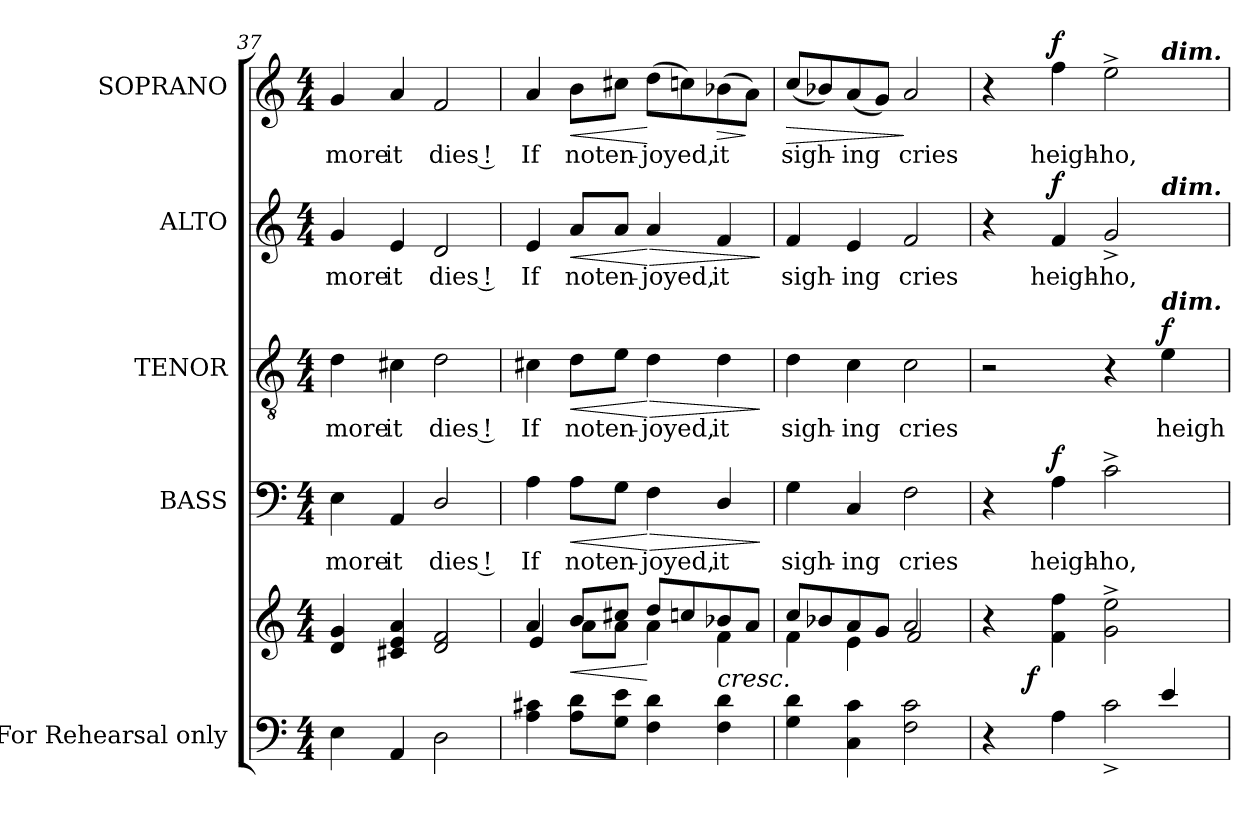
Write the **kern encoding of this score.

**kern	**kern	**dynam	**kern	**text	**dynam	**kern	**text	**dynam	**kern	**text	**dynam	**kern	**text	**dynam
*part5	*part5	*part5	*part4	*part4	*part4	*part3	*part3	*part3	*part2	*part2	*part2	*part1	*part1	*part1
*staff6	*staff5	*staff5/6	*staff4	*staff4	*staff4	*staff3	*staff3	*staff3	*staff2	*staff2	*staff2	*staff1	*staff1	*staff1
*I"For  Rehearsal  only	*	*	*I"BASS	*	*	*I"TENOR	*	*	*I"ALTO	*	*	*I"SOPRANO	*	*
*	*	*	*I'B.	*	*	*I'T.	*	*	*I'A.	*	*	*I'S.	*	*
*clefF4	*clefG2	*	*clefF4	*	*	*clefGv2	*	*	*clefG2	*	*	*clefG2	*	*
*	*	*	*	*	*	*ITrd7c12	*	*	*	*	*	*	*	*
*k[]	*k[]	*	*k[]	*	*	*k[]	*	*	*k[]	*	*	*k[]	*	*
*C:	*C:	*	*C:	*	*	*C:	*	*	*C:	*	*	*C:	*	*
*M4/4	*M4/4	*	*M4/4	*	*	*M4/4	*	*	*M4/4	*	*	*M4/4	*	*
=37	=37	=37	=37	=37	=37	=37	=37	=37	=37	=37	=37	=37	=37	=37
!	!	!	!	!LO:LY:b:color=#000000	!	!	!	!	!	!	!	!	!	!
!	!	!	!	!	!	!	!LO:LY:b:color=#000000	!	!	!	!	!	!	!
!	!	!	!	!	!	!	!	!	!	!LO:LY:b:color=#000000	!	!	!	!
!	!	!	!	!	!	!	!	!	!	!	!	!	!LO:LY:b:color=#000000	!
4Ei\	4di/ 4gi	.	4Ei\	more	.	4Di\	more	.	4gi/	more	.	4gi/	more	.
!	!	!	!	!LO:LY:b:color=#000000	!	!	!	!	!	!	!	!	!	!
!	!	!	!	!	!	!	!LO:LY:b:color=#000000	!	!	!	!	!	!	!
!	!	!	!	!	!	!	!	!	!	!LO:LY:b:color=#000000	!	!	!	!
!	!	!	!	!	!	!	!	!	!	!	!	!	!LO:LY:b:color=#000000	!
4AAi/	4c#Xi/ 4ei 4ai	.	4AAi/	it	.	4C#Xi\	it	.	4ei/	it	.	4ai/	it	.
!	!	!	!	!LO:LY:b:color=#000000	!	!	!	!	!	!	!	!	!	!
!	!	!	!	!	!	!	!LO:LY:b:color=#000000	!	!	!	!	!	!	!
!	!	!	!	!	!	!	!	!	!	!LO:LY:b:color=#000000	!	!	!	!
!	!	!	!	!	!	!	!	!	!	!	!	!	!LO:LY:b:color=#000000	!
2Di\	2di/ 2fi	.	2Di/	dies !	.	2Di\	dies !	.	2di/	dies !	.	2fi/	dies !	.
=38	=38	=38	=38	=38	=38	=38	=38	=38	=38	=38	=38	=38	=38	=38
*	*^	*	*	*	*	*	*	*	*	*	*	*	*	*
!	!	!	!	!	!LO:LY:b:color=#000000	!	!	!	!	!	!	!	!	!	!
!	!	!	!	!	!	!	!	!LO:LY:b:color=#000000	!	!	!	!	!	!	!
!	!	!	!	!	!	!	!	!	!	!	!LO:LY:b:color=#000000	!	!	!	!
!	!	!	!	!	!	!	!	!	!	!	!	!	!	!LO:LY:b:color=#000000	!
4Ai\ 4c#Xi	4ai/	4ei/	.	4Ai\	If	.	4C#Xi\	If	.	4ei/	If	.	4ai/	If	.
!	!	!	!LO:HP:n=1:b	!	!	!	!	!	!	!	!	!	!	!	!
!	!	!	!	!	!LO:LY:b:color=#000000	!LO:HP:b	!	!	!	!	!	!	!	!	!
!	!	!	!	!	!	!	!	!LO:LY:b:color=#000000	!LO:HP:b	!	!	!	!	!	!
!	!	!	!	!	!	!	!	!	!	!	!LO:LY:b:color=#000000	!LO:HP:b	!	!	!
!	!	!	!	!	!	!	!	!	!	!	!	!	!	!LO:LY:b:color=#000000	!LO:HP:b
8Ai\ 8diL	8bi/L	8ai\L	[ <	8Ai\L	not	<	8Di\L	not	<	8ai/L	not	<	8bi\L	not	<
!	!	!	!	!	!LO:LY:b:color=#000000	!	!	!	!	!	!	!	!	!	!
!	!	!	!	!	!	!	!	!LO:LY:b:color=#000000	!	!	!	!	!	!	!
!	!	!	!	!	!	!	!	!	!	!	!LO:LY:b:color=#000000	!	!	!	!
!	!	!	!	!	!	!	!	!	!	!	!	!	!	!LO:LY:b:color=#000000	!
8Gi\ 8eiJ	8cc#Xi/J	8ai\J	]	8Gi\J	en-	.	8Ei\J	en-	.	8ai/J	en-	.	8cc#Xi\J	en-	.
!	!	!	!	!	!LO:LY:b:color=#000000	!LO:HP:n=1:b	!	!	!	!	!	!	!	!	!
!	!	!	!	!	!	!	!	!LO:LY:b:color=#000000	!LO:HP:n=1:b	!	!	!	!	!	!
!	!	!	!	!	!	!	!	!	!	!	!LO:LY:b:color=#000000	!LO:HP:n=1:b	!	!	!
!	!	!	!	!	!	!	!	!	!	!	!	!	!	!LO:LY:b:color=#000000	!
4Fi\ 4di	8ddi/L	4ai\	[	4Fi\	-joyed,	[ >	4Di\	-joyed,	[ >	4ai/	-joyed,	[ >	(8ddi\L	-joyed,	[
.	8ccni/	.	.	.	.	.	.	.	.	.	.	.	8ccni\)	.	.
!	!	!	!LO:HP:b	!	!	!	!	!	!	!	!	!	!	!	!
!	!	!	!LO:HP:n=1:b	!	!	!	!	!	!	!	!	!	!	!	!
!	!	!	!LO:HP:n=1:b	!	!	!	!	!	!	!	!	!	!	!	!
!	!	!	!	!	!LO:LY:b:color=#000000	!	!	!	!	!	!	!	!	!	!
!	!	!	!	!	!	!	!	!LO:LY:b:color=#000000	!	!	!	!	!	!	!
!	!	!	!	!	!	!	!	!	!	!	!LO:LY:b:color=#000000	!	!	!	!
!	!	!	!	!	!	!	!	!	!	!	!	!	!	!LO:LY:b:color=#000000	!LO:HP:b
4Fi\ 4di	8b-Xi/	4fi\	> < >	4Di/	it	.	4Di\	it	.	4fi/	it	.	(8b-Xi\	it	>
.	8ai/J	.	]	.	.	.	.	.	.	.	.	.	8ai\J)	.	]
*	*v	*v	*	*	*	*	*	*	*	*	*	*	*	*	*
.	.	.	.	.	]	.	.	]	.	.	]	.	.	.
!!LO:PB:g=z
=39	=39	=39	=39	=39	=39	=39	=39	=39	=39	=39	=39	=39	=39	=39
*	*^	*	*	*	*	*	*	*	*	*	*	*	*	*
!	!	!	!	!	!LO:LY:b:color=#000000	!	!	!	!	!	!	!	!	!	!
!	!	!	!	!	!	!	!	!LO:LY:b:color=#000000	!	!	!	!	!	!	!
!	!	!	!	!	!	!	!	!	!	!	!LO:LY:b:color=#000000	!	!	!	!
!	!	!	!	!	!	!	!	!	!	!	!	!	!	!LO:LY:b:color=#000000	!LO:HP:b
4Gi\ 4di	8cci/L	4fi\	.	4Gi\	sigh-	.	4Di\	sigh-	.	4fi/	sigh-	.	(8cci/L	sigh-	>
.	8b-Xi/	.	.	.	.	.	.	.	.	.	.	.	8b-Xi/)	.	.
!	!	!	!	!	!LO:LY:b:color=#000000	!	!	!	!	!	!	!	!	!	!
!	!	!	!	!	!	!	!	!LO:LY:b:color=#000000	!	!	!	!	!	!	!
!	!	!	!	!	!	!	!	!	!	!	!LO:LY:b:color=#000000	!	!	!	!
!	!	!	!	!	!	!	!	!	!	!	!	!	!	!LO:LY:b:color=#000000	!
4Ci\ 4ci	8ai/	4ei\	.	4Ci/	-ing	.	4Ci\	-ing	.	4ei/	-ing	.	(8ai/	-ing	.
.	8gi/J	.	.	.	.	.	.	.	.	.	.	.	8gi/J)	.	.
!	!	!	!	!	!LO:LY:b:color=#000000	!	!	!	!	!	!	!	!	!	!
!	!	!	!	!	!	!	!	!LO:LY:b:color=#000000	!	!	!	!	!	!	!
!	!	!	!	!	!	!	!	!	!	!	!LO:LY:b:color=#000000	!	!	!	!
!	!	!	!	!	!	!	!	!	!	!	!	!	!	!LO:LY:b:color=#000000	!
2Fi\ 2ci	2ai/	2fi/	.	2Fi\	cries	.	2Ci\	cries	.	2fi/	cries	.	2ai/	cries	]
*	*v	*v	*	*	*	*	*	*	*	*	*	*	*	*	*
=40	=40	=40	=40	=40	=40	=40	=40	=40	=40	=40	=40	=40	=40	=40
*^	*	*	*	*	*	*	*	*	*^	*	*	*^	*	*
*	*^	*	*	*	*	*	*	*	*	*	*	*	*	*	*	*	*
4r	4ryy	8ryy	4r	.	4r	.	.	2r	.	.	4r	2.ryy	.	.	4r	2.ryy	.	.
.	.	64ryy	.	.	.	.	.	.	.	.	.	.	.	.	.	.	.	.
.	.	128ryy	.	.	.	.	.	.	.	.	.	.	.	.	.	.	.	.
.	.	512.ryy	.	.	.	.	.	.	.	.	.	.	.	.	.	.	.	.
.	.	2ryy	.	f	.	.	.	.	.	.	.	.	.	.	.	.	.	.
!	!	!	!	!	!	!LO:LY:b:color=#000000	!	!	!	!	!	!	!	!	!	!	!	!
!	!	!	!	!	!	!	!	!	!	!	!	!	!LO:LY:b:color=#000000	!	!	!	!	!
!	!	!	!	!	!	!	!	!	!	!	!	!	!	!	!	!	!LO:LY:b:color=#000000	!
4ryy	4Ai\	.	4fi\ 4ffi	.	4Ai\	heigh-	f	.	.	.	4fi/	.	heigh-	f	4ffi\	.	heigh-	f
!	!	!	!	!	!	!LO:LY:b:color=#000000	!	!	!	!	!	!	!	!	!	!	!	!
!	!	!	!	!	!	!	!	!	!	!	!	!	!LO:LY:b:color=#000000	!	!	!	!	!
!	!	!	!	!	!	!	!	!	!	!	!	!	!	!	!	!	!LO:LY:b:color=#000000	!
4ryy	2c^i\	.	2gi\^ 2eei^	.	2c^i\	-ho,	.	4r	.	.	2g^i/	.	-ho,	.	2ee^i\	.	-ho,	.
.	.	4ryy	.	.	.	.	.	.	.	.	.	.	.	.	.	.	.	.
!	!	!	!	!	!	!	!	!	!	!	!	!	!	!	!	!LO:TX:a:Bi:t=dim.	!	!
!	!	!	!	!	!	!	!	!	!	!	!	!LO:TX:a:Bi:t=dim.	!	!	!	!	!	!
!	!	!	!	!	!	!	!	!LO:TX:a:Bi:t=dim.	!	!	!	!	!	!	!	!	!	!
!	!	!	!	!	!	!	!	!	!LO:LY:b:color=#000000	!	!	!	!	!	!	!	!	!
4ei/	.	.	.	.	.	.	.	4Ei\	heigh-	f	.	4ryy	.	.	.	4ryy	.	.
.	.	16ryy	.	.	.	.	.	.	.	.	.	.	.	.	.	.	.	.
.	.	32ryy	.	.	.	.	.	.	.	.	.	.	.	.	.	.	.	.
.	.	256ryy	.	.	.	.	.	.	.	.	.	.	.	.	.	.	.	.
.	.	1024ryy	.	.	.	.	.	.	.	.	.	.	.	.	.	.	.	.
*	*	*	*	*	*	*	*	*	*	*	*v	*v	*	*	*	*	*	*
*v	*v	*v	*	*	*	*	*	*	*	*	*	*	*	*v	*v	*	*
=	=	=	=	=	=	=	=	=	=	=	=	=	=	=
*-	*-	*-	*-	*-	*-	*-	*-	*-	*-	*-	*-	*-	*-	*-
